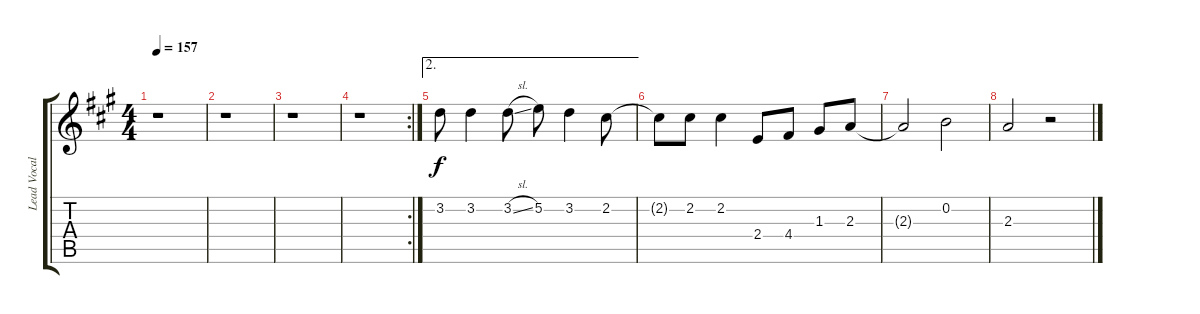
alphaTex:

\track ("Lead Vocal" "Lead Vocal") {instrument synthvoice}
\staff {score tabs}
\tuning (E5 B4 G4 D4 A3 E3) {hide}
\ts (4 4)
\tempo 157
\clef g2
\ks a
r.1{dy f} |
r.1 |
r.1 |
\rc 2
r.1 |
\ae 2
3.2.8 3.2.4 3.2{sl}.8 5.2.8 3.2.4 2.2.8 |
2.2{t}.8 2.2.8 2.2.4 2.4.8 4.4.8 1.3.8 2.3.8 |
2.3{t}.2 0.2.2 |
2.3.2 r.2
